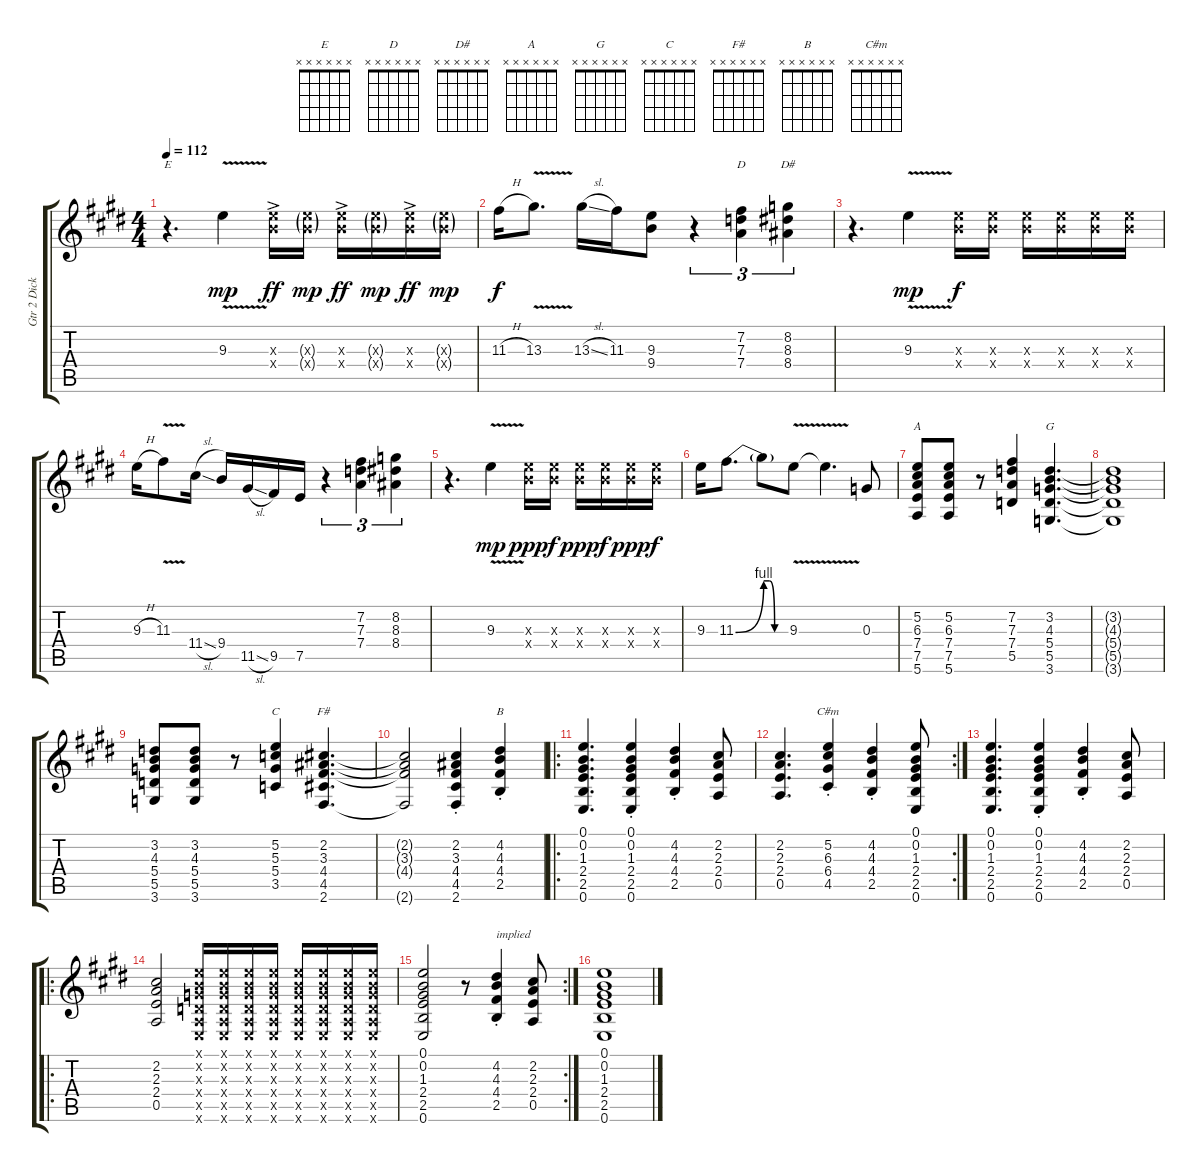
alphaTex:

\track ("Gtr 2 Dick Wagner" "Gtr 2 Dick") {instrument electricguitarjazz}
\staff {score tabs}
\tuning (E4 B3 G3 D3 A2 E2) {hide}
\chord ("E" x x x x x x)
\chord ("D" x x x x x x)
\chord ("D#" x x x x x x)
\chord ("A" x x x x x x)
\chord ("G" x x x x x x)
\chord ("C" x x x x x x)
\chord ("F#" x x x x x x)
\chord ("B" x x x x x x)
\chord ("C#m" x x x x x x)
\ts (4 4)
\tempo 112
\clef g2
\ks e
r.4{d ch "E" dy f} 9.3{v}.4{dy mp} (9.3{ac x} 9.4{ac x}).16{dy ff} (9.3{g x} 9.4{g x}).16{dy mp} (9.3{ac x} 9.4{ac x}).16{dy ff} (9.3{g x} 9.4{g x}).16{dy mp} (9.3{ac x} 9.4{ac x}).16{dy ff} (9.3{g x} 9.4{g x}).16{dy mp} |
11.3{h}.16{dy f} 13.3{v}.8{d} 13.3{sl}.16 11.3.16 (9.3 9.4).8 r.4{tu (3 2)} (7.2 7.3 7.4).4{tu (3 2) ch "D"} (8.2 8.3 8.4).4{tu (3 2) ch "D#"} |
r.4{d} 9.3{v}.4{dy mp} (9.3{x} 9.4{x}).16{dy f} (9.3{x} 9.4{x}).16 (9.3{x} 9.4{x}).16 (9.3{x} 9.4{x}).16 (9.3{x} 9.4{x}).16 (9.3{x} 9.4{x}).16 |
9.3{h}.16 11.3{v}.8 11.4{sl}.16 9.4.16 11.5{sl}.16 9.5.16 7.5.16 r.4{tu (3 2)} (7.2 7.3 7.4).4{tu (3 2)} (8.2 8.3 8.4).4{tu (3 2)} |
r.4{d} 9.3{v}.4{dy mp} (9.3{x} 9.4{x}).16{dy ppp} (9.3{x} 9.4{x}).16{dy f} (9.3{x} 9.4{x}).16{dy ppp} (9.3{x} 9.4{x}).16{dy f} (9.3{x} 9.4{x}).16{dy ppp} (9.3{x} 9.4{x}).16{dy f} |
9.3.16 11.3{be (bend 0 0 60 4)}.8{d} 11.3{be (custom 0 4 15 4 30 0 60 0) t}.8 9.3{v}.8 9.3{t}.4{d} 0.3.8 |
(5.2 6.3 7.4 7.5 5.6).8{ch "A"} (5.2 6.3 7.4 7.5 5.6).8 r.8 (7.2 7.3 7.4 5.5).4 (3.2 4.3 5.4 5.5 3.6).4{d ch "G"} |
(3.2{t} 4.3{t} 5.4{t} 5.5{t} 3.6{t}).1 |
(3.2 4.3 5.4 5.5 3.6).8 (3.2 4.3 5.4 5.5 3.6).8 r.8 (5.2 5.3 5.4 3.5).4{ch "C"} (2.2 3.3 4.4 4.5 2.6).4{d ch "F#"} |
(2.2{t} 3.3{t} 4.4{t} 2.6{t}).2 (2.2{st} 3.3{st} 4.4{st} 4.5{st} 2.6{st}).4 (4.2{st} 4.3{st} 4.4{st} 2.5{st}).4{ch "B"} |
\ro
(0.1 0.2 1.3 2.4 2.5 0.6).4{d} (0.1{st} 0.2{st} 1.3{st} 2.4{st} 2.5{st} 0.6{st}).4 (4.2{st} 4.3{st} 4.4{st} 2.5{st}).4 (2.2 2.3 2.4 0.5).8 |
\rc 2
(2.2 2.3 2.4 0.5).4{d} (5.2{st} 6.3{st} 6.4{st} 4.5{st}).4{ch "C#m"} (4.2{st} 4.3{st} 4.4{st} 2.5{st}).4 (0.1 0.2 1.3 2.4 2.5 0.6).8 |
(0.1 0.2 1.3 2.4 2.5 0.6).4{d} (0.1{st} 0.2{st} 1.3{st} 2.4{st} 2.5{st} 0.6{st}).4 (4.2{st} 4.3{st} 4.4{st} 2.5{st}).4 (2.2 2.3 2.4 0.5).8 |
\ro
(2.2 2.3 2.4 0.5).2 (0.1{x} 0.2{x} 0.3{x} 0.4{x} 0.5{x} 0.6{x}).16 (0.1{x} 0.2{x} 0.3{x} 0.4{x} 0.5{x} 0.6{x}).16 (0.1{x} 0.2{x} 0.3{x} 0.4{x} 0.5{x} 0.6{x}).16 (0.1{x} 0.2{x} 0.3{x} 0.4{x} 0.5{x} 0.6{x}).16 (0.1{x} 0.2{x} 0.3{x} 0.4{x} 0.5{x} 0.6{x}).16 (0.1{x} 0.2{x} 0.3{x} 0.4{x} 0.5{x} 0.6{x}).16 (0.1{x} 0.2{x} 0.3{x} 0.4{x} 0.5{x} 0.6{x}).16 (0.1{x} 0.2{x} 0.3{x} 0.4{x} 0.5{x} 0.6{x}).16 |
\rc 2
(0.1 0.2 1.3 2.4 2.5 0.6).2 r.8 (4.2{st} 4.3{st} 4.4{st} 2.5{st}).4{txt "implied"} (2.2 2.3 2.4 0.5).8 |
(0.1 0.2 1.3 2.4 2.5 0.6).1
